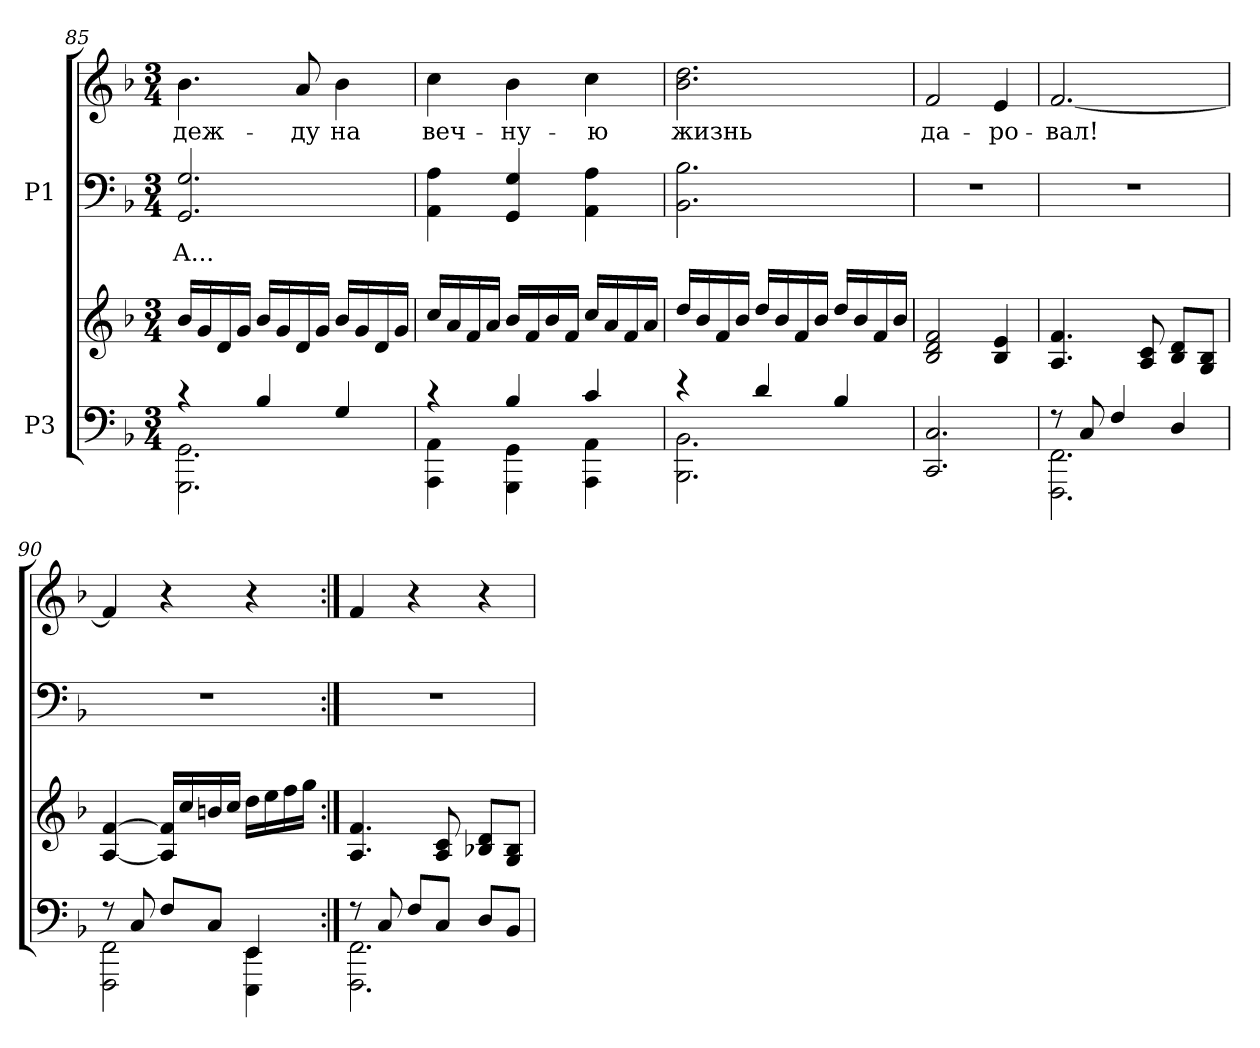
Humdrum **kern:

**kern	**kern	**kern	**text	**kern	**text
*part2	*part2	*part1	*part1	*part1	*part1
*staff4	*staff3	*staff2	*staff2	*staff1	*staff1
*I"P3	*	*I"P1	*	*	*
*clefF4	*clefG2	*clefF4	*	*clefG2	*
*k[b-]	*k[b-]	*k[b-]	*	*k[b-]	*
*F:	*F:	*F:	*	*F:	*
*M3/4	*M3/4	*M3/4	*	*M3/4	*
=85	=85	=85	=85	=85	=85
*^	*	*	*	*	*
!	!	!	!	!LO:LY:a:color=#000000	!	!
!	!	!	!	!	!	!LO:LY:b:color=#000000
4r	2.GGGi\ 2.GGi	16b-i/LL	2.GGi/ 2.Gi	А...	4.b-i\	-деж-
.	.	16gi/	.	.	.	.
.	.	16di/	.	.	.	.
.	.	16gi/JJ	.	.	.	.
4B-i/	.	16b-i/LL	.	.	.	.
.	.	16gi/	.	.	.	.
!	!	!	!	!	!	!LO:LY:b:color=#000000
.	.	16di/	.	.	8ai/	-ду
.	.	16gi/JJ	.	.	.	.
!	!	!	!	!	!	!LO:LY:b:color=#000000
4Gi/	.	16b-i/LL	.	.	4b-i\	на
.	.	16gi/	.	.	.	.
.	.	16di/	.	.	.	.
.	.	16gi/JJ	.	.	.	.
!!LO:LB:g=z
=86	=86	=86	=86	=86	=86	=86
!	!	!	!	!	!	!LO:LY:b:color=#000000
4r	4AAAi\ 4AAi	16cci/LL	4AAi\ 4Ai	.	4cci\	веч-
.	.	16ai/	.	.	.	.
.	.	16fi/	.	.	.	.
.	.	16ai/JJ	.	.	.	.
!	!	!	!	!	!	!LO:LY:b:color=#000000
4B-i/	4GGGi\ 4GGi	16b-i/LL	4GGi/ 4Gi	.	4b-i\	-ну-
.	.	16fi/	.	.	.	.
.	.	16b-i/	.	.	.	.
.	.	16fi/JJ	.	.	.	.
!	!	!	!	!	!	!LO:LY:b:color=#000000
4ci/	4AAAi\ 4AAi	16cci/LL	4AAi\ 4Ai	.	4cci\	-ю
.	.	16ai/	.	.	.	.
.	.	16fi/	.	.	.	.
.	.	16ai/JJ	.	.	.	.
=87	=87	=87	=87	=87	=87	=87
!	!	!	!	!	!	!LO:LY:b:color=#000000
4r	2.BBB-i\ 2.BB-i	16ddi/LL	2.BB-i\ 2.B-i	.	2.b-i\ 2.ddi	жизнь
.	.	16b-i/	.	.	.	.
.	.	16fi/	.	.	.	.
.	.	16b-i/JJ	.	.	.	.
4di/	.	16ddi/LL	.	.	.	.
.	.	16b-i/	.	.	.	.
.	.	16fi/	.	.	.	.
.	.	16b-i/JJ	.	.	.	.
4B-i/	.	16ddi/LL	.	.	.	.
.	.	16b-i/	.	.	.	.
.	.	16fi/	.	.	.	.
.	.	16b-i/JJ	.	.	.	.
*v	*v	*	*	*	*	*
=88	=88	=88	=88	=88	=88
!	!	!LO:N:vis=1	!	!	!
!	!	!	!	!	!LO:LY:b:color=#000000
2.CCi/ 2.Ci	2B-i/ 2di 2fi	2.r	.	2fi/	да-
!	!	!	!	!	!LO:LY:b:color=#000000
.	4B-i/ 4ei	.	.	4ei/	-ро-
=89	=89	=89	=89	=89	=89
*^	*	*	*	*	*
!	!	!	!LO:N:vis=1	!	!	!
!	!	!	!	!	!	!LO:LY:b:color=#000000
8r	2.FFFi\ 2.FFi	4.Ai/ 4.fi	2.r	.	[<2.fi/	-вал!
8Ci/	.	.	.	.	.	.
4Fi/	.	.	.	.	.	.
.	.	8Ai/ 8ci	.	.	.	.
4Di/	.	8B-i/ 8diL	.	.	.	.
.	.	8Gi/ 8B-iJ	.	.	.	.
!!LO:PB:g=z
=90	=90	=90	=90	=90	=90	=90
!	!	!	!LO:N:vis=1	!	!	!
8r	2FFFi\ 2FFi	[<4Ai/ [>4fi	2.r	.	4fi/]	.
8Ci/	.	.	.	.	.	.
8Fi/L	.	16Ai/] 16fi]LL	.	.	4r	.
.	.	16cci/	.	.	.	.
8Ci/J	.	16bni/	.	.	.	.
.	.	16cci/JJ	.	.	.	.
4EEi/	4EEEi\ 4EEi	16ddi\LL	.	.	4r	.
.	.	16eei\	.	.	.	.
.	.	16ffi\	.	.	.	.
.	.	16ggi\JJ	.	.	.	.
=91:|!	=91:|!	=91:|!	=91:|!	=91:|!	=91:|!	=91:|!
!	!	!	!LO:N:vis=1	!	!	!
8r	2.FFFi\ 2.FFi	4.Ai/ 4.fi	2.r	.	4fi/	.
8Ci/	.	.	.	.	.	.
8Fi/L	.	.	.	.	4r	.
8Ci/J	.	8Ai/ 8ci	.	.	.	.
8Di/L	.	8B-Xi/ 8diL	.	.	4r	.
8BB-i/J	.	8Gi/ 8B-iJ	.	.	.	.
*v	*v	*	*	*	*	*
=	=	=	=	=	=
*-	*-	*-	*-	*-	*-
